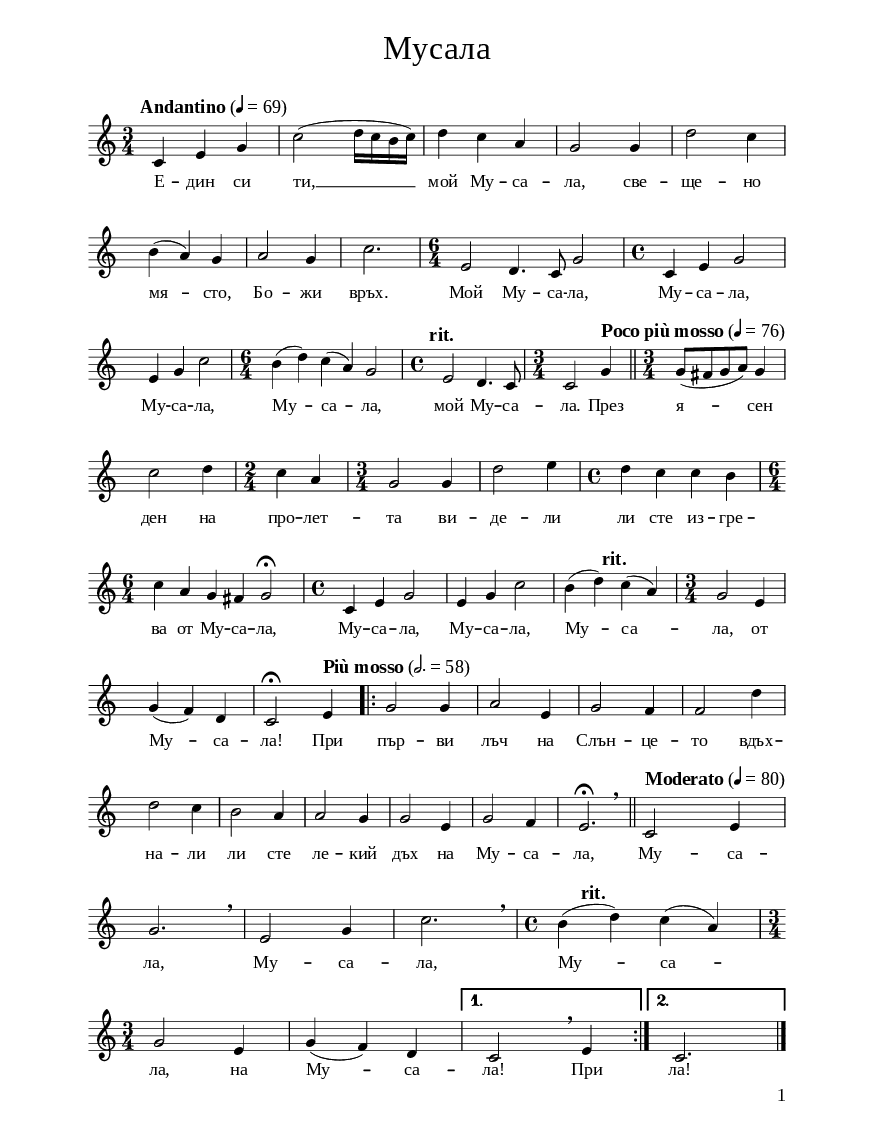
\version "2.24.2"

% include paper part and global functions
\include "include/globals.ily"

\bookpart {
  \label #'ref087
  \tocItem \markup "Мусала"

  \include "include/bookpart-paper.ily"
  \score {
    \include "include/score-layout.ily"

    \new Voice \absolute {
      \clef treble
      \key c \major
      \time 3/4
      \tempoFunc "Andantino" 4 "69"

      c'4 e'4 g'4 | c''2 ( d''16 c'' b' c'' ) |  d''4 c''4 a'4 | g'2 g'4 |

      d''2 c''4  | \break

      b'4 ( a'4 ) g'4 | a'2 g'4 | c''2.| \time 6/4 e'2 d'4. c'8 g'2 |

      \time 4/4 c'4 e'4  g'2  | \break

      e'4 g'4 c''2 |

      \time 6/4 b'4 ( d''4 ) c''4 ( a'4 ) g'2 \tempo "rit." |

      \time 4/4 e'2 d'4. c'8 |  \time 3/4 c'2 \tempoFunc "Poco più mosso" 4 "76" g'4  | \bar "||"

      \time 3/4



      g'8 ( fis'8 g'8 a'8 ) g'4 |  \break

      c''2 d''4 | \time 2/4 c''4 a'4 |\time 3/4 g'2 g'4 | d''2 e''4 |

      \time 4/4 d''4 c'' c'' b' | \break

      \time 6/4 c''4 a' g' fis' g'2 \fermata |

      \time 4/4 c'4 e'4 g'2 |

      e'4 g'4 c''2  | \tempo "        rit." b'4 ( d''4 ) c''4 ( a'4 ) |

      \time 3/4 g'2 e'4 | \break

      g'4 ( f'4 ) d'4 |

      c'2\fermata

      \tempoFunc "Più mosso" 2. "58"

      e'4 | \repeat volta 2 {
        g'2 g'4 | a'2 e'4 | g'2 f'4 f'2 d''4 |\break

        d''2 c''4 | b'2 a'4 | a'2 g'4 | g'2 e'4 | g'2 f'4 | e'2.\fermata \breathe \bar "||"

        \tempoFunc "Moderato" 4 "80"

        c'2 e'4 | \break g'2. \breathe |

        e'2 g'4 | c''2. \breathe | \time 4/4 \tempo "        rit." b'4 ( d''4 ) c''4 ( a'4 ) \break

        \time 3/4 g'2 e'4 | g'4 ( f'4 ) d'4
      } \alternative { { c'2  \breathe e'4 } {c'2. } } \bar "|."

    }



    \addlyrics {
      Е -- дин си ти, __ мой Му -- са -- ла, све -- ще -- но

      мя -- сто, Бо -- жи връх.  Мой Му -- са -- ла, Му -- са -- ла,

      Му -- са -- ла, Му -- са -- ла, мой Му -- са -- ла.

      През я -- сен ден на про -- лет -- та ви -- де -- ли

      ли сте из -- гре -- ва от Му -- са -- ла,    Му -- са -- ла,

      Му -- са -- ла,  Му -- са -- ла,  от Му -- са -- ла! При пър -- ви

      лъч на Слън -- це -- то вдъх -- на -- ли ли сте ле -- кий дъх на Му -- са -- ла,

      Му -- са -- ла, Му -- са -- ла, Му -- са -- ла, на Му -- са -- ла! При ла!
    }

    \header {
      title = \titleFunc "Мусала" "Musala"
    }

    \midi{}

  } % score



} % bookpart


